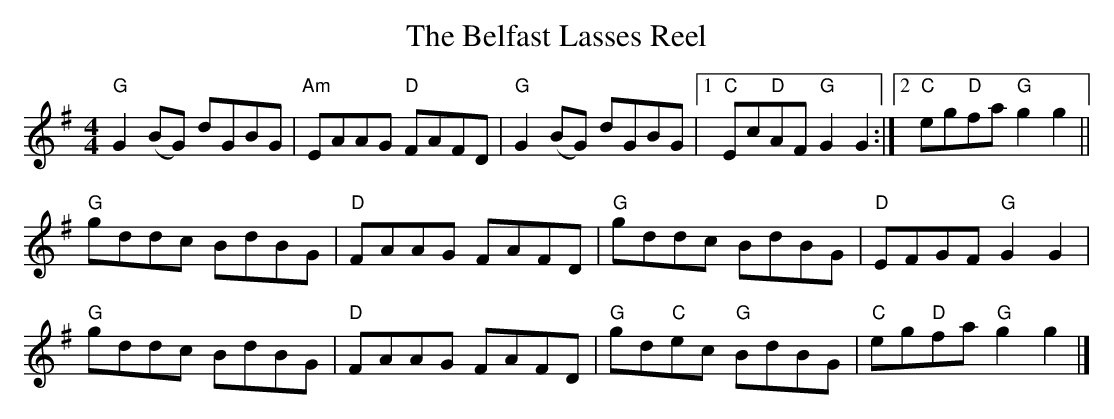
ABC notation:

X:1
T: The Belfast Lasses Reel
M: 4/4
L: 1/8
K: Gmaj
"G"G2 (BG) dGBG|"Am"EAAG "D"FAFD|"G"G2 (BG) dGBG|1 "C"Ec"D"AF "G"G2G2:|2 "C"eg"D"fa "G"g2g2||
"G"gddc BdBG|"D"FAAG FAFD|"G"gddc BdBG|"D"EFGF "G"G2G2|
"G"gddc BdBG|"D"FAAG FAFD|"G"gd"C"ec "G"BdBG|"C"eg"D"fa "G"g2g2|]
